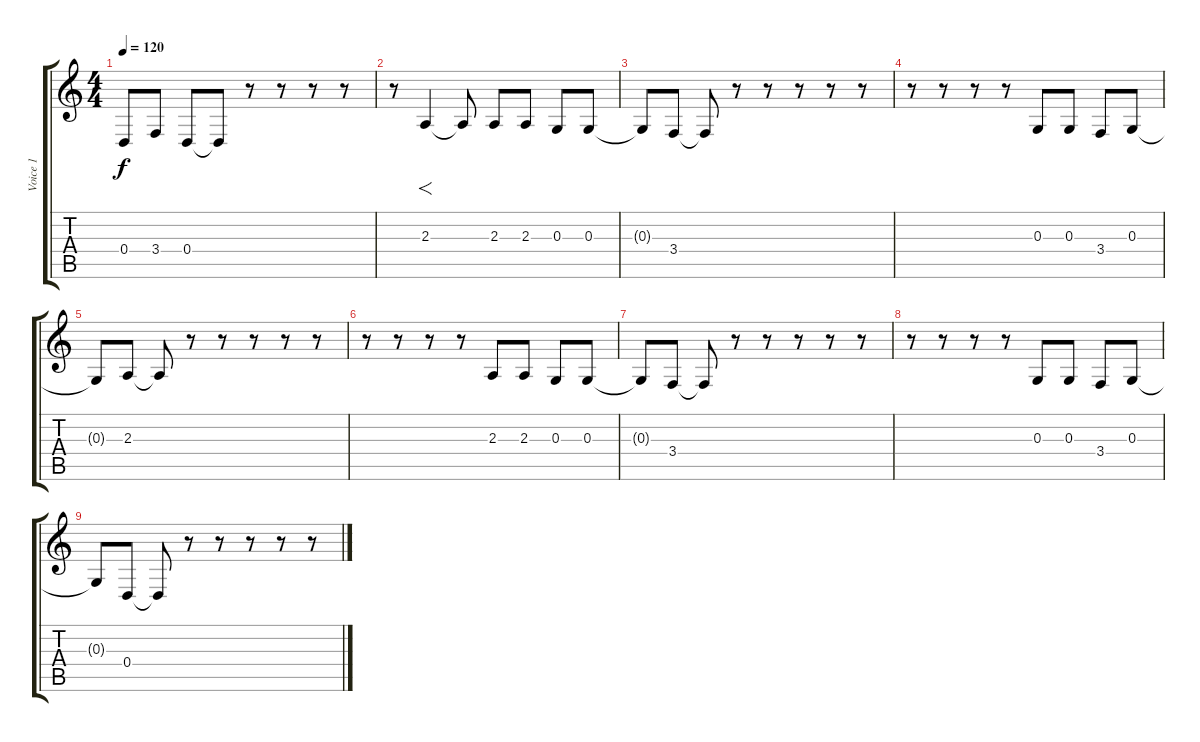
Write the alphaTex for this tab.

\track ("Voice 1" "Voice 1") {instrument baritonesax}
\staff {score tabs}
\tuning (E4 B3 G3 D3 A2 E2) {hide}
\ts (4 4)
\tempo 120
\clef g2
\ks c
0.4.8{dy f} 3.4.8 0.4.8 0.4{t}.8 r.8 r.8 r.8 r.8 |
r.8 2.3.4{f} 2.3{t}.8 2.3.8 2.3.8 0.3.8 0.3.8 |
0.3{t}.8 3.4.8 3.4{t}.8 r.8 r.8 r.8 r.8 r.8 |
r.8 r.8 r.8 r.8 0.3.8 0.3.8 3.4.8 0.3.8 |
0.3{t}.8 2.3.8 2.3{t}.8 r.8 r.8 r.8 r.8 r.8 |
r.8 r.8 r.8 r.8 2.3.8 2.3.8 0.3.8 0.3.8 |
0.3{t}.8 3.4.8 3.4{t}.8 r.8 r.8 r.8 r.8 r.8 |
r.8 r.8 r.8 r.8 0.3.8 0.3.8 3.4.8 0.3.8 |
0.3{t}.8 0.4.8 0.4{t}.8 r.8 r.8 r.8 r.8 r.8
